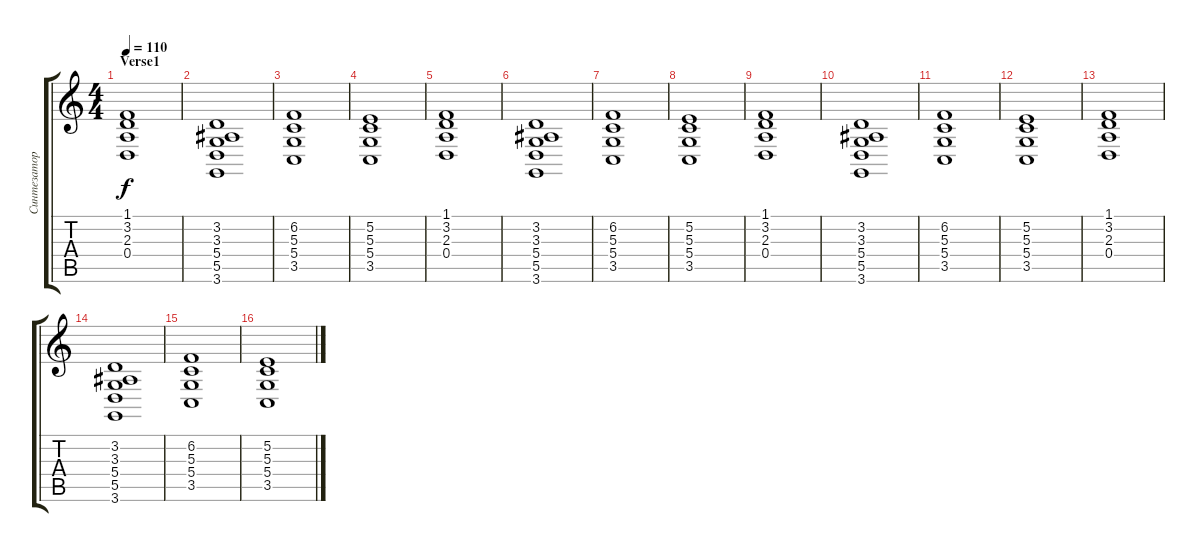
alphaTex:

\track ("Синтезатор" "Синтезатор") {instrument synthstrings1}
\staff {score tabs}
\tuning (E4 B3 G3 D3 A2 E2) {hide}
\ts (4 4)
\section ("" "Verse1")
\tempo 110
\clef g2
\ks c
(1.1 3.2 2.3 0.4).1{dy f} |
(3.2 3.3 5.4 5.5 3.6).1 |
(6.2 5.3 5.4 3.5).1 |
(5.2 5.3 5.4 3.5).1 |
(1.1 3.2 2.3 0.4).1 |
(3.2 3.3 5.4 5.5 3.6).1 |
(6.2 5.3 5.4 3.5).1 |
(5.2 5.3 5.4 3.5).1 |
(1.1 3.2 2.3 0.4).1 |
(3.2 3.3 5.4 5.5 3.6).1 |
(6.2 5.3 5.4 3.5).1 |
(5.2 5.3 5.4 3.5).1 |
(1.1 3.2 2.3 0.4).1 |
(3.2 3.3 5.4 5.5 3.6).1 |
(6.2 5.3 5.4 3.5).1 |
(5.2 5.3 5.4 3.5).1
